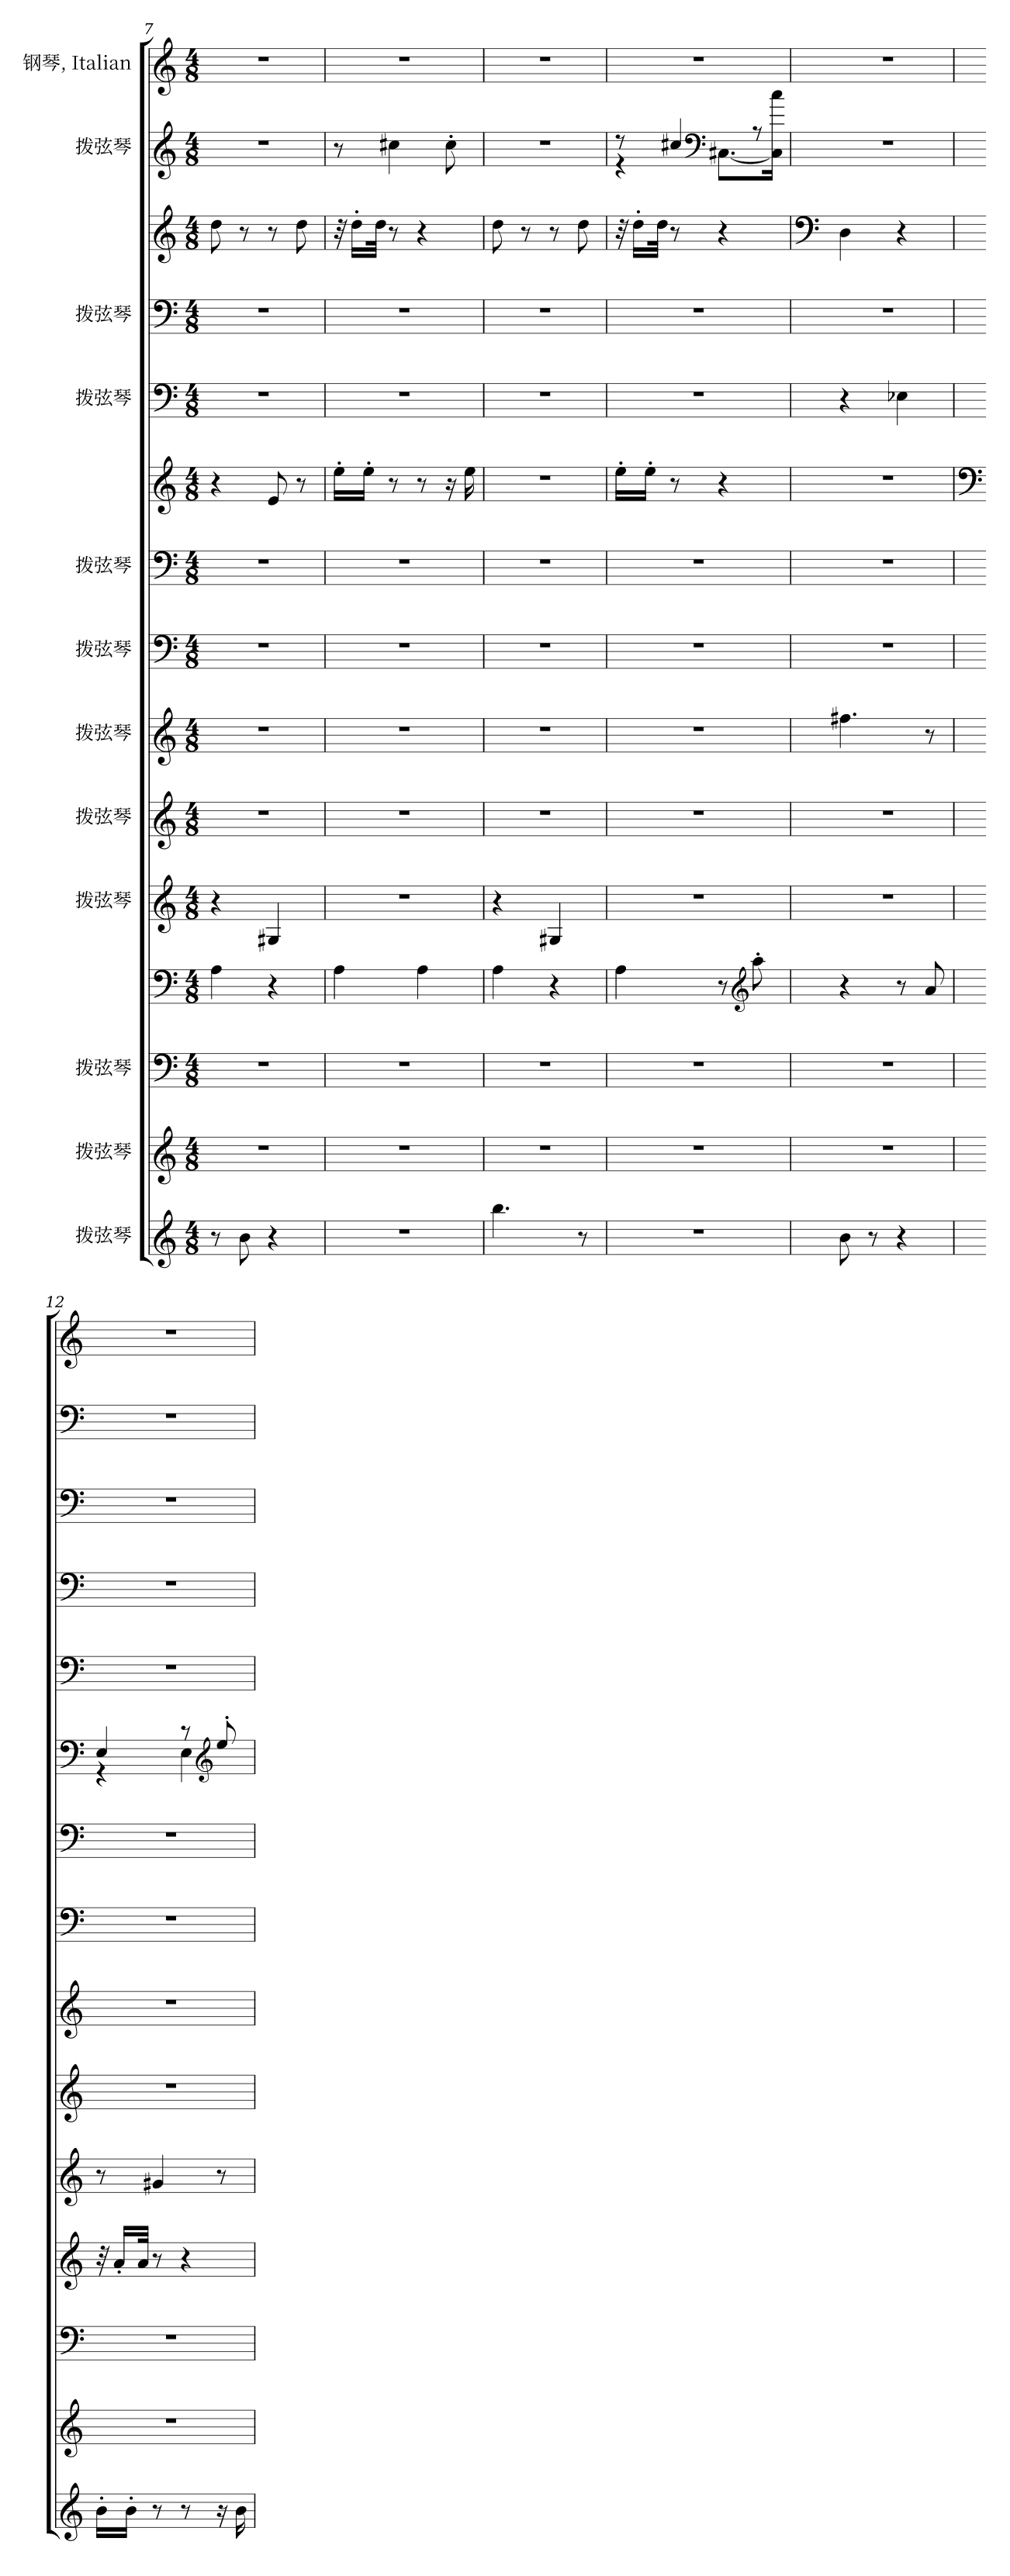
**kern	**kern	**kern	**kern	**kern	**kern	**kern	**kern	**kern	**kern	**kern	**kern	**kern	**kern	**kern
*part12	*part11	*part10	*part10	*part9	*part8	*part7	*part6	*part5	*part5	*part4	*part3	*part3	*part2	*part1
*staff15	*staff14	*staff13	*staff12	*staff11	*staff10	*staff9	*staff8	*staff7	*staff6	*staff5	*staff4	*staff3	*staff2	*staff1
*I"拨弦琴	*I"拨弦琴	*I"拨弦琴	*	*I"拨弦琴	*I"拨弦琴	*I"拨弦琴	*I"拨弦琴	*I"拨弦琴	*	*I"拨弦琴	*I"拨弦琴	*	*I"拨弦琴	*I"钢琴, Italian
*clefG2	*clefG2	*clefF4	*clefF4	*clefG2	*clefG2	*clefG2	*clefF4	*clefF4	*clefG2	*clefF4	*clefF4	*clefG2	*clefG2	*clefG2
*k[]	*k[]	*k[]	*k[]	*k[]	*k[]	*k[]	*k[]	*k[]	*k[]	*k[]	*k[]	*k[]	*k[]	*k[]
*M4/8	*M4/8	*M4/8	*M4/8	*M4/8	*M4/8	*M4/8	*M4/8	*M4/8	*M4/8	*M4/8	*M4/8	*M4/8	*M4/8	*M4/8
=7	=7	=7	=7	=7	=7	=7	=7	=7	=7	=7	=7	=7	=7	=7
8r	2r	2r	4A\	4r	2r	2r	2r	2r	4r	2r	2r	8dd\	2r	2r
8b\	.	.	.	.	.	.	.	.	.	.	.	8r	.	.
4r	.	.	4r	4G#X/	.	.	.	.	8e/	.	.	8r	.	.
.	.	.	.	.	.	.	.	.	8r	.	.	8dd\	.	.
=8	=8	=8	=8	=8	=8	=8	=8	=8	=8	=8	=8	=8	=8	=8
2r	2r	2r	4A\	2r	2r	2r	2r	2r	16ee'\LL	2r	2r	32r	8r	2r
.	.	.	.	.	.	.	.	.	.	.	.	16dd'\LL	.	.
.	.	.	.	.	.	.	.	.	16ee'\JJ	.	.	.	.	.
.	.	.	.	.	.	.	.	.	.	.	.	32dd\JJk	.	.
.	.	.	.	.	.	.	.	.	8r	.	.	8r	4cc#X\	.
.	.	.	4A\	.	.	.	.	.	8r	.	.	4r	.	.
.	.	.	.	.	.	.	.	.	16r	.	.	.	8cc#'\	.
.	.	.	.	.	.	.	.	.	16ee\	.	.	.	.	.
=9	=9	=9	=9	=9	=9	=9	=9	=9	=9	=9	=9	=9	=9	=9
4.bb\	2r	2r	4A\	4r	2r	2r	2r	2r	2r	2r	2r	8dd\	2r	2r
.	.	.	.	.	.	.	.	.	.	.	.	8r	.	.
.	.	.	4r	4G#X/	.	.	.	.	.	.	.	8r	.	.
8r	.	.	.	.	.	.	.	.	.	.	.	8dd\	.	.
=10	=10	=10	=10	=10	=10	=10	=10	=10	=10	=10	=10	=10	=10	=10
*	*	*	*	*	*	*	*	*	*	*	*	*	*^	*
2r	2r	2r	4A\	2r	2r	2r	2r	2r	16ee'\LL	2r	2r	32r	8r	4r	2r
.	.	.	.	.	.	.	.	.	.	.	.	16dd'\LL	.	.	.
.	.	.	.	.	.	.	.	.	16ee'\JJ	.	.	.	.	.	.
.	.	.	.	.	.	.	.	.	.	.	.	32dd\JJk	.	.	.
.	.	.	.	.	.	.	.	.	8r	.	.	8r	4cc#X/	.	.
*	*	*	*	*	*	*	*	*	*	*	*	*	*clefF4	*	*
.	.	.	8r	.	.	.	.	.	4r	.	.	4r	.	[8.C#X\L	.
*	*	*	*clefG2	*	*	*	*	*	*	*	*	*	*	*	*
.	.	.	8aa'\	.	.	.	.	.	.	.	.	.	8r	.	.
.	.	.	.	.	.	.	.	.	.	.	.	.	.	16C#\] 16cc#\Jk	.
*	*	*	*	*	*	*	*	*	*	*	*	*	*v	*v	*
!!LO:PB:g=z
=11	=11	=11	=11	=11	=11	=11	=11	=11	=11	=11	=11	=11	=11	=11
*	*	*	*	*	*	*	*	*	*	*	*	*clefF4	*	*
8b\	2r	2r	4r	2r	2r	4.ff#X\	2r	2r	2r	4r	2r	4D\	2r	2r
8r	.	.	.	.	.	.	.	.	.	.	.	.	.	.
4r	.	.	8r	.	.	.	.	.	.	4E-X\	.	4r	.	.
.	.	.	8a/	.	.	8r	.	.	.	.	.	.	.	.
=12	=12	=12	=12	=12	=12	=12	=12	=12	=12	=12	=12	=12	=12	=12
*	*	*	*	*	*	*	*	*	*clefF4	*	*	*	*	*
*	*	*	*	*	*	*	*	*	*^	*	*	*	*	*
16b'\LL	2r	2r	32r	8r	2r	2r	2r	2r	4E/	4r	2r	2r	2r	2r	2r
.	.	.	16a'/LL	.	.	.	.	.	.	.	.	.	.	.	.
16b'\JJ	.	.	.	.	.	.	.	.	.	.	.	.	.	.	.
.	.	.	32a/JJk	.	.	.	.	.	.	.	.	.	.	.	.
8r	.	.	8r	4g#X/	.	.	.	.	.	.	.	.	.	.	.
8r	.	.	4r	.	.	.	.	.	8r	4E\	.	.	.	.	.
*	*	*	*	*	*	*	*	*	*clefG2	*	*	*	*	*	*
16r	.	.	.	8r	.	.	.	.	8ee'/	.	.	.	.	.	.
16b\	.	.	.	.	.	.	.	.	.	.	.	.	.	.	.
*	*	*	*	*	*	*	*	*	*v	*v	*	*	*	*	*
=	=	=	=	=	=	=	=	=	=	=	=	=	=	=
*-	*-	*-	*-	*-	*-	*-	*-	*-	*-	*-	*-	*-	*-	*-
